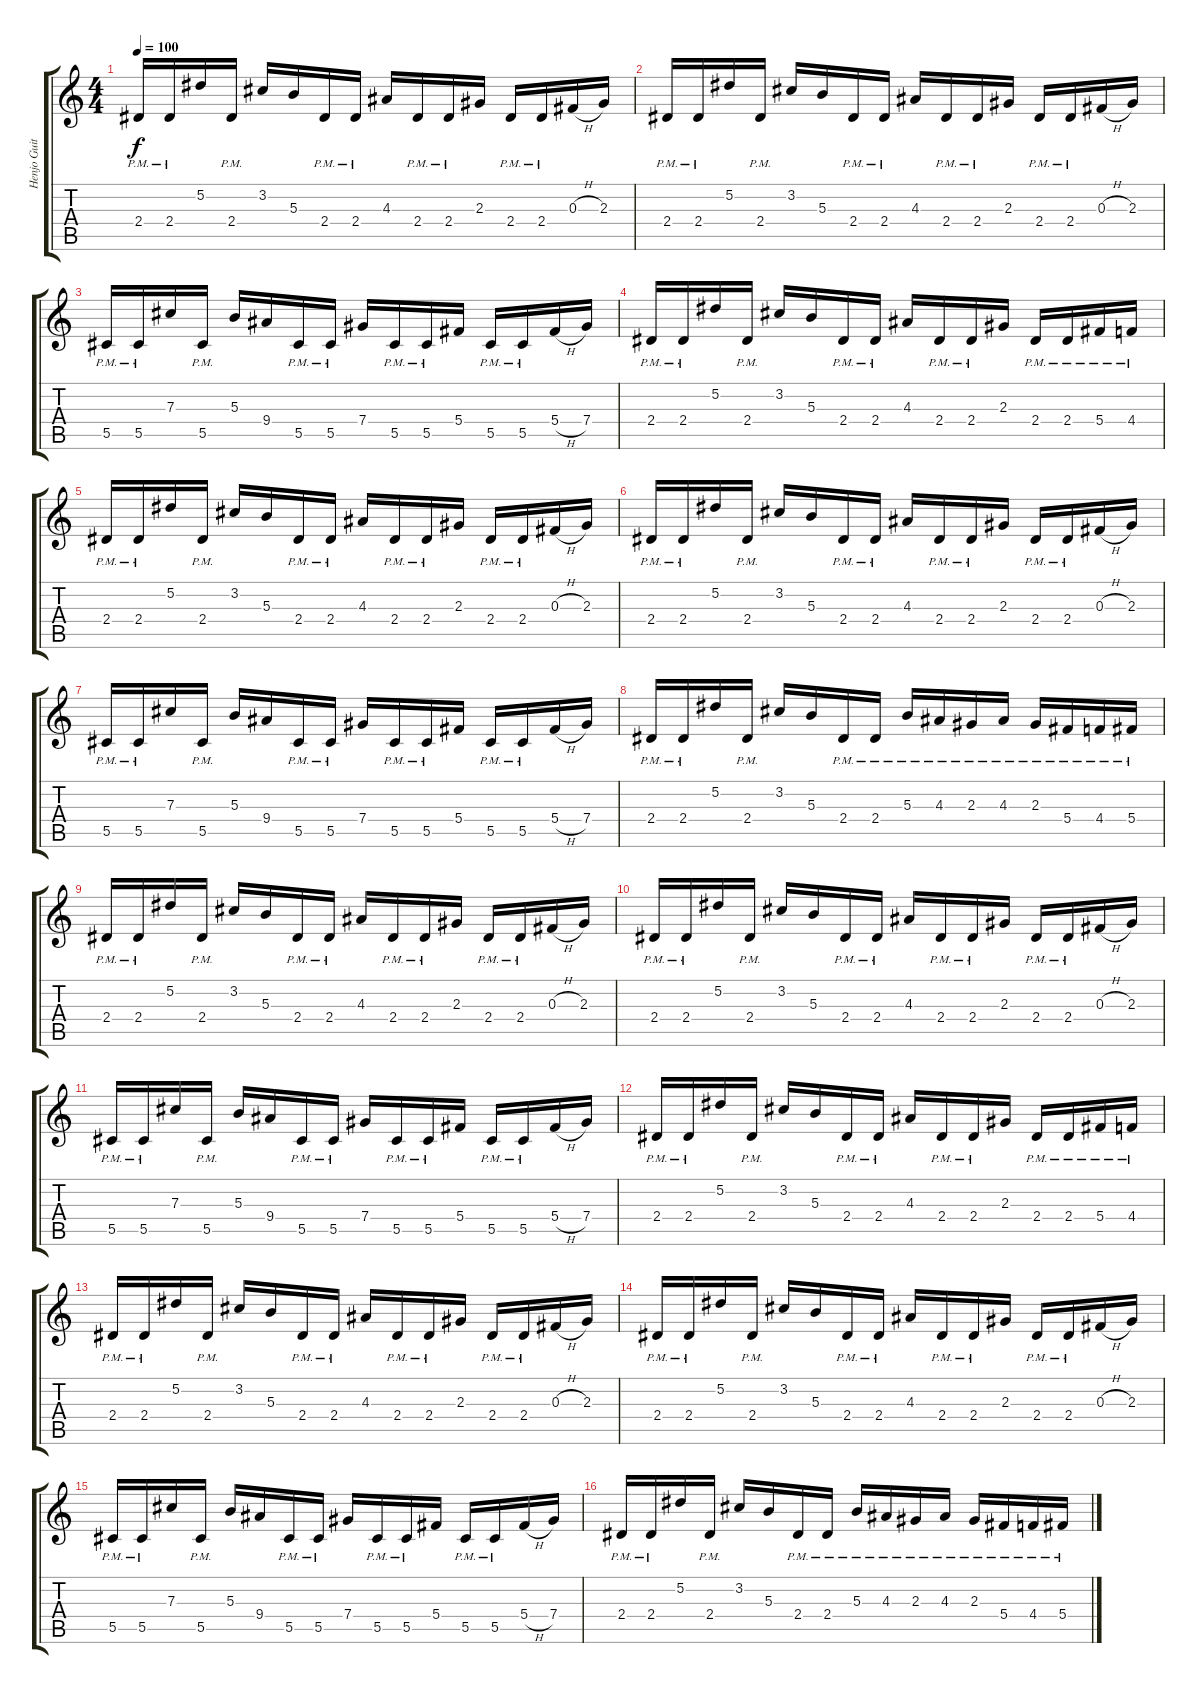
\track ("Henjo Guitar" "Henjo Guit") {instrument distortionguitar}
\staff {score tabs}
\tuning (Eb4 Bb3 Gb3 Db3 Ab2 Eb2) {hide}
\ts (4 4)
\tempo 100
\clef g2
\ks c
2.4{pm}.16{dy f} 2.4{pm}.16 5.2.16 2.4{pm}.16 3.2.16 5.3.16 2.4{pm}.16 2.4{pm}.16 4.3.16 2.4{pm}.16 2.4{pm}.16 2.3.16 2.4{pm}.16 2.4{pm}.16 0.3{h}.16 2.3.16 |
2.4{pm}.16 2.4{pm}.16 5.2.16 2.4{pm}.16 3.2.16 5.3.16 2.4{pm}.16 2.4{pm}.16 4.3.16 2.4{pm}.16 2.4{pm}.16 2.3.16 2.4{pm}.16 2.4{pm}.16 0.3{h}.16 2.3.16 |
5.5{pm}.16 5.5{pm}.16 7.3.16 5.5{pm}.16 5.3.16 9.4.16 5.5{pm}.16 5.5{pm}.16 7.4.16 5.5{pm}.16 5.5{pm}.16 5.4.16 5.5{pm}.16 5.5{pm}.16 5.4{h}.16 7.4.16 |
2.4{pm}.16 2.4{pm}.16 5.2.16 2.4{pm}.16 3.2.16 5.3.16 2.4{pm}.16 2.4{pm}.16 4.3.16 2.4{pm}.16 2.4{pm}.16 2.3.16 2.4{pm}.16 2.4{pm}.16 5.4{pm}.16 4.4{pm}.16 |
2.4{pm}.16 2.4{pm}.16 5.2.16 2.4{pm}.16 3.2.16 5.3.16 2.4{pm}.16 2.4{pm}.16 4.3.16 2.4{pm}.16 2.4{pm}.16 2.3.16 2.4{pm}.16 2.4{pm}.16 0.3{h}.16 2.3.16 |
2.4{pm}.16 2.4{pm}.16 5.2.16 2.4{pm}.16 3.2.16 5.3.16 2.4{pm}.16 2.4{pm}.16 4.3.16 2.4{pm}.16 2.4{pm}.16 2.3.16 2.4{pm}.16 2.4{pm}.16 0.3{h}.16 2.3.16 |
5.5{pm}.16 5.5{pm}.16 7.3.16 5.5{pm}.16 5.3.16 9.4.16 5.5{pm}.16 5.5{pm}.16 7.4.16 5.5{pm}.16 5.5{pm}.16 5.4.16 5.5{pm}.16 5.5{pm}.16 5.4{h}.16 7.4.16 |
2.4{pm}.16 2.4{pm}.16 5.2.16 2.4{pm}.16 3.2.16 5.3.16 2.4{pm}.16 2.4{pm}.16 5.3{pm}.16 4.3{pm}.16 2.3{pm}.16 4.3{pm}.16 2.3{pm}.16 5.4{pm}.16 4.4{pm}.16 5.4{pm}.16 |
2.4{pm}.16 2.4{pm}.16 5.2.16 2.4{pm}.16 3.2.16 5.3.16 2.4{pm}.16 2.4{pm}.16 4.3.16 2.4{pm}.16 2.4{pm}.16 2.3.16 2.4{pm}.16 2.4{pm}.16 0.3{h}.16 2.3.16 |
2.4{pm}.16 2.4{pm}.16 5.2.16 2.4{pm}.16 3.2.16 5.3.16 2.4{pm}.16 2.4{pm}.16 4.3.16 2.4{pm}.16 2.4{pm}.16 2.3.16 2.4{pm}.16 2.4{pm}.16 0.3{h}.16 2.3.16 |
5.5{pm}.16 5.5{pm}.16 7.3.16 5.5{pm}.16 5.3.16 9.4.16 5.5{pm}.16 5.5{pm}.16 7.4.16 5.5{pm}.16 5.5{pm}.16 5.4.16 5.5{pm}.16 5.5{pm}.16 5.4{h}.16 7.4.16 |
2.4{pm}.16 2.4{pm}.16 5.2.16 2.4{pm}.16 3.2.16 5.3.16 2.4{pm}.16 2.4{pm}.16 4.3.16 2.4{pm}.16 2.4{pm}.16 2.3.16 2.4{pm}.16 2.4{pm}.16 5.4{pm}.16 4.4{pm}.16 |
2.4{pm}.16 2.4{pm}.16 5.2.16 2.4{pm}.16 3.2.16 5.3.16 2.4{pm}.16 2.4{pm}.16 4.3.16 2.4{pm}.16 2.4{pm}.16 2.3.16 2.4{pm}.16 2.4{pm}.16 0.3{h}.16 2.3.16 |
2.4{pm}.16 2.4{pm}.16 5.2.16 2.4{pm}.16 3.2.16 5.3.16 2.4{pm}.16 2.4{pm}.16 4.3.16 2.4{pm}.16 2.4{pm}.16 2.3.16 2.4{pm}.16 2.4{pm}.16 0.3{h}.16 2.3.16 |
5.5{pm}.16 5.5{pm}.16 7.3.16 5.5{pm}.16 5.3.16 9.4.16 5.5{pm}.16 5.5{pm}.16 7.4.16 5.5{pm}.16 5.5{pm}.16 5.4.16 5.5{pm}.16 5.5{pm}.16 5.4{h}.16 7.4.16 |
2.4{pm}.16 2.4{pm}.16 5.2.16 2.4{pm}.16 3.2.16 5.3.16 2.4{pm}.16 2.4{pm}.16 5.3{pm}.16 4.3{pm}.16 2.3{pm}.16 4.3{pm}.16 2.3{pm}.16 5.4{pm}.16 4.4{pm}.16 5.4{pm}.16
